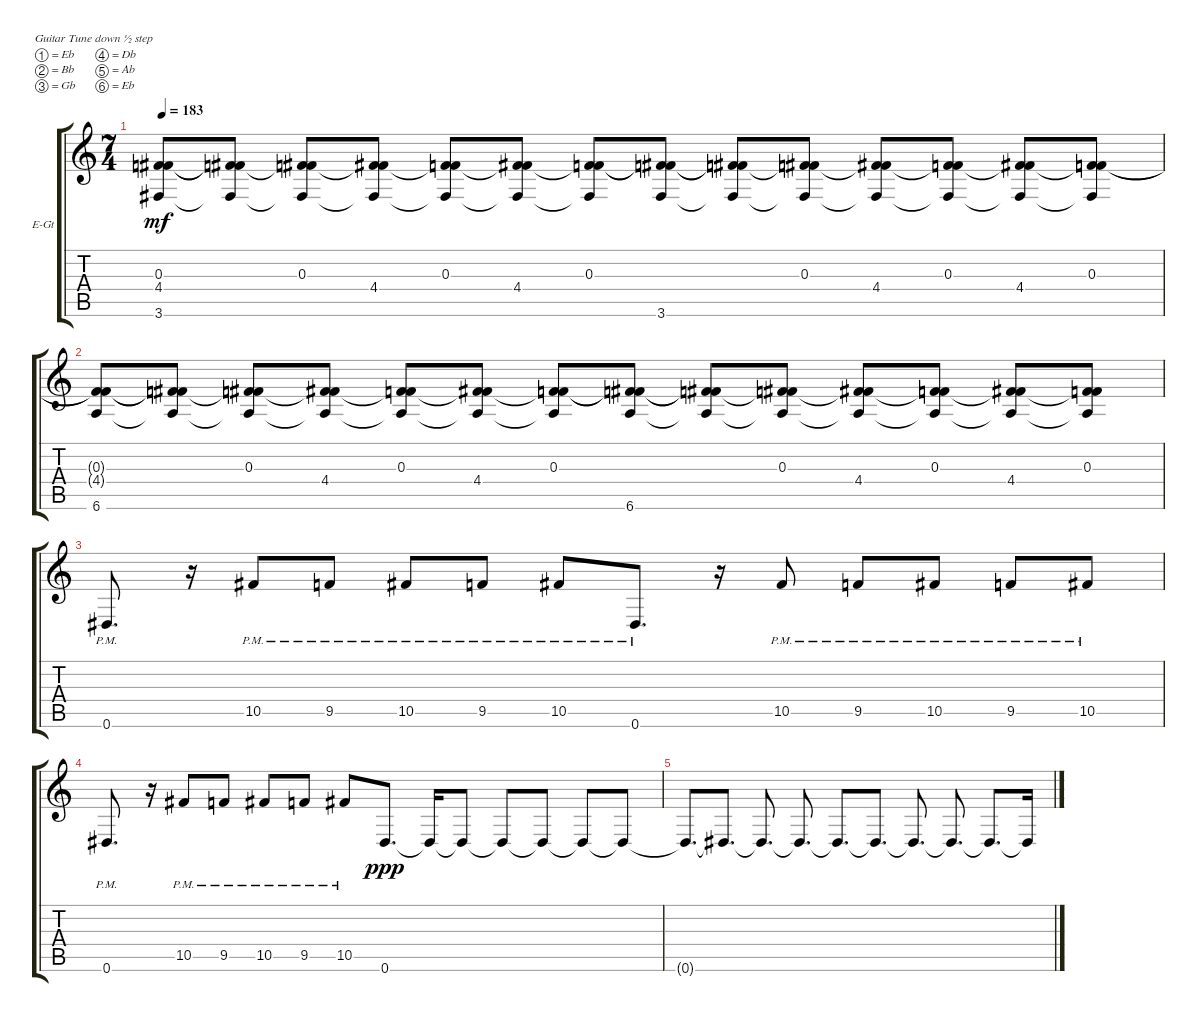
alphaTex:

\bracketExtendMode groupsimilarinstruments
\firstSystemTrackNameOrientation horizontal
\otherSystemsTrackNameOrientation horizontal
\track ("right" "E-Gt") {instrument distortionguitar}
\staff {score tabs}
\tuning (Eb4 Bb3 Gb3 Db3 Ab2 Eb2)
\ts (7 4)
\tempo 183
\clef g2
\ks c
(3.6 0.3{t} 4.4{t}).8{dy mf} (3.6{t} 0.3{t} 4.4{t}).8 (0.3 3.6{t} 4.4{t}).8 (4.4 0.3{t} 3.6{t}).8 (0.3 4.4{t} 3.6{t}).8 (4.4 0.3{t} 3.6{t}).8 (0.3 4.4{t} 3.6{t}).8 (3.6 0.3{t} 4.4{t}).8 (3.6{t} 0.3{t} 4.4{t}).8 (0.3 3.6{t} 4.4{t}).8 (4.4 0.3{t} 3.6{t}).8 (0.3 4.4{t} 3.6{t}).8 (4.4 0.3{t} 3.6{t}).8 (0.3 4.4{t} 3.6{t}).8 |
(6.6 0.3{t} 4.4{t}).8 (6.6{t} 0.3{t} 4.4{t}).8 (0.3 6.6{t} 4.4{t}).8 (4.4 0.3{t} 6.6{t}).8 (0.3 4.4{t} 6.6{t}).8 (4.4 0.3{t} 6.6{t}).8 (0.3 4.4{t} 6.6{t}).8 (6.6 0.3{t} 4.4{t}).8 (6.6{t} 0.3{t} 4.4{t}).8 (0.3 6.6{t} 4.4{t}).8 (4.4 0.3{t} 6.6{t}).8 (0.3 4.4{t} 6.6{t}).8 (4.4 0.3{t} 6.6{t}).8 (0.3 4.4{t} 6.6{t}).8 |
0.6{pm}.8{d} r.16 10.5{pm}.8 9.5{pm}.8 10.5{pm}.8 9.5{pm}.8 10.5{pm}.8 0.6{pm}.8{d} r.16 10.5{pm}.8 9.5{pm}.8 10.5{pm}.8 9.5{pm}.8 10.5{pm}.8 |
0.6{pm}.8{d} r.16 10.5{pm}.8 9.5{pm}.8 10.5{pm}.8 9.5{pm}.8 10.5{pm}.8 0.6.8{d dy ppp} 0.6{t}.16 0.6{t}.8 0.6{t}.8 0.6{t}.8 0.6{t}.8 0.6{t}.8 |
0.6{t}.8{d} 0.6{t}.8{d} 0.6{t}.8{d} 0.6{t}.8{d} 0.6{t}.8{d} 0.6{t}.8{d} 0.6{t}.8{d} 0.6{t}.8{d} 0.6{t}.8{d} 0.6{t}.16
